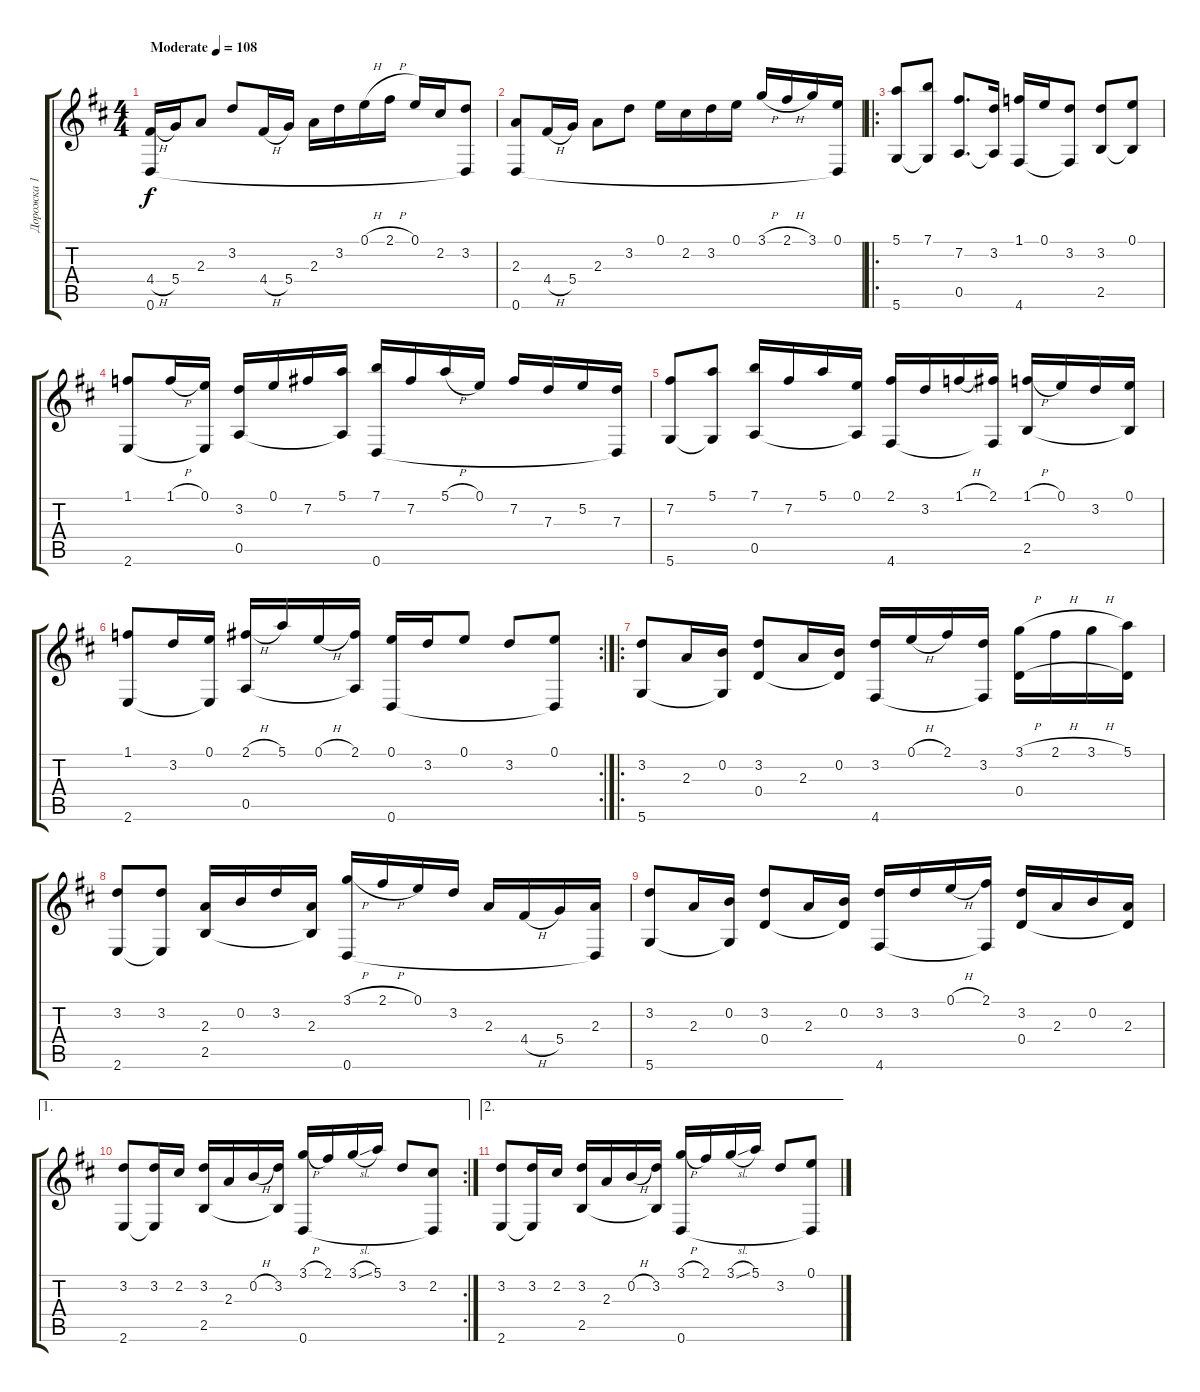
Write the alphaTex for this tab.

\track ("Дорожка 1" "Дорожка 1") {instrument acousticguitarnylon}
\staff {score tabs}
\tuning (E4 B3 G3 D3 A2 D2) {hide}
\ts (4 4)
\tempo (108 "Moderate")
\clef g2
\ks d
(4.4{h} 0.6).16{dy f instrument acousticguitarnylon} 5.4.16 2.3.8 3.2.8 4.4{h}.16 5.4.16 2.3.16 3.2.16 0.1{h}.16 2.1{h}.16 0.1.16 2.2.16 (3.2 0.6{t}).8 |
(2.3 0.6).8 4.4{h}.16 5.4.16 2.3.8 3.2.8 0.1.16 2.2.16 3.2.16 0.1.16 3.1{h}.16 2.1{h}.16 3.1.16 (0.1 0.6{t}).16 |
\ro
(5.1 5.6).8 (7.1 5.6{t}).8 (7.2 0.5).8{d} (3.2 0.5{t}).16 (1.1 4.6).16 0.1.16 (3.2 4.6{t}).8 (3.2 2.5).8 (0.1 2.5{t}).8 |
(1.1 2.6).8 1.1{h}.16 (0.1 2.6{t}).16 (3.2 0.5).16 0.1.16 7.2.16 (5.1 0.5{t}).16 (7.1 0.6).16 7.2.16 5.1{h}.16 0.1.16 7.2.16 7.3.16 5.2.16 (7.3 0.6{t}).16 |
(7.2 5.6).8 (5.1 5.6{t}).8 (7.1 0.5).16 7.2.16 5.1.16 (0.1 0.5{t}).16 (2.1 4.6).16 3.2.16 1.1{h}.16 (2.1 4.6{t}).16 (1.1{h} 2.5).16 0.1.16 3.2.16 (0.1 2.5{t}).16 |
\rc 2
(1.1 2.6).8 3.2.16 (0.1 2.6{t}).16 (2.1{h} 0.5).16 5.1.16 0.1{h}.16 (2.1 0.5{t}).16 (0.1 0.6).16 3.2.16 0.1.8 3.2.8 (0.1 0.6{t}).8 |
\ro
(3.2 5.6).8 2.3.16 (0.2 5.6{t}).16 (3.2 0.4).8 2.3.16 (0.2 0.4{t}).16 (3.2 4.6).16 0.1{h}.16 2.1.16 (3.2 4.6{t}).16 (3.1{h} 0.4).16 2.1{h}.16 3.1{h}.16 (5.1 0.4{t}).16 |
(3.2 2.6).8 (3.2 2.6{t}).8 (2.3 2.5).16 0.2.16 3.2.16 (2.3 2.5{t}).16 (3.1{h} 0.6).16 2.1{h}.16 0.1.16 3.2.16 2.3.16 4.4{h}.16 5.4.16 (2.3 0.6{t}).16 |
(3.2 5.6).8 2.3.16 (0.2 5.6{t}).16 (3.2 0.4).8 2.3.16 (0.2 0.4{t}).16 (3.2 4.6).16 3.2.16 0.1{h}.16 (2.1 4.6{t}).16 (3.2 0.4).16 2.3.16 0.2.16 (2.3 0.4{t}).16 |
\ae 1
\rc 2
(3.2 2.6).8 (3.2 2.6{t}).16 2.2.16 (3.2 2.5).16 2.3.16 0.2{h}.16 (3.2 2.5{t}).16 (3.1{h} 0.6).16 2.1.16 3.1{sl}.16 5.1.16 3.2.8 (2.2 0.6{t}).8 |
\ae 2
(3.2 2.6).8 (3.2 2.6{t}).16 2.2.16 (3.2 2.5).16 2.3.16 0.2{h}.16 (3.2 2.5{t}).16 (3.1{h} 0.6).16 2.1.16 3.1{sl}.16 5.1.16 3.2.8 (0.1 0.6{t}).8
